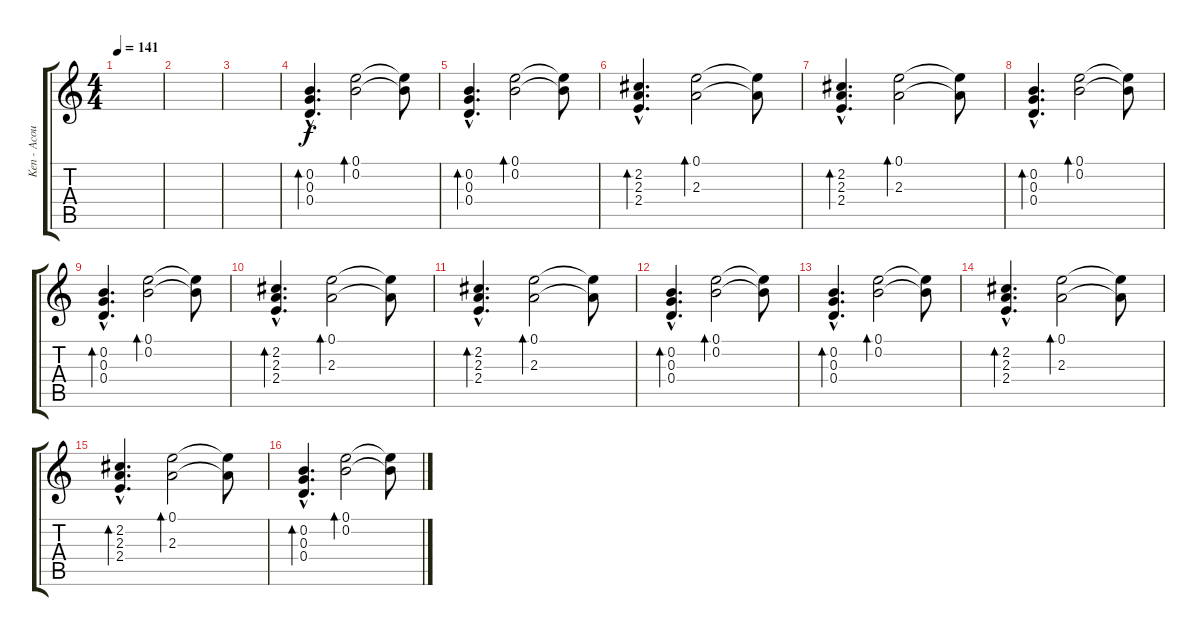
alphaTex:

\track ("Ken - Acoustic" "Ken - Acou") {instrument acousticguitarsteel}
\staff {score tabs}
\tuning (E4 B3 G3 D3 A2 E2) {hide}
\ts (4 4)
\tempo 141
\clef g2
\ks c
|
|
|
(0.2{hac} 0.3{hac} 0.4{hac}).4{d bd 240} (0.1 0.2).2{bd 240} (0.1{t} 0.2{t}).8 |
(0.2{hac} 0.3{hac} 0.4{hac}).4{d bd 240} (0.1 0.2).2{bd 240} (0.1{t} 0.2{t}).8 |
(2.2{hac} 2.3{hac} 2.4{hac}).4{d bd 240} (0.1 2.3).2{bd 240} (0.1{t} 2.3{t}).8 |
(2.2{hac} 2.3{hac} 2.4{hac}).4{d bd 240} (0.1 2.3).2{bd 240} (0.1{t} 2.3{t}).8 |
(0.2{hac} 0.3{hac} 0.4{hac}).4{d bd 240} (0.1 0.2).2{bd 240} (0.1{t} 0.2{t}).8 |
(0.2{hac} 0.3{hac} 0.4{hac}).4{d bd 240} (0.1 0.2).2{bd 240} (0.1{t} 0.2{t}).8 |
(2.2{hac} 2.3{hac} 2.4{hac}).4{d bd 240} (0.1 2.3).2{bd 240} (0.1{t} 2.3{t}).8 |
(2.2{hac} 2.3{hac} 2.4{hac}).4{d bd 240} (0.1 2.3).2{bd 240} (0.1{t} 2.3{t}).8 |
(0.2{hac} 0.3{hac} 0.4{hac}).4{d bd 240} (0.1 0.2).2{bd 240} (0.1{t} 0.2{t}).8 |
(0.2{hac} 0.3{hac} 0.4{hac}).4{d bd 240} (0.1 0.2).2{bd 240} (0.1{t} 0.2{t}).8 |
(2.2{hac} 2.3{hac} 2.4{hac}).4{d bd 240} (0.1 2.3).2{bd 240} (0.1{t} 2.3{t}).8 |
(2.2{hac} 2.3{hac} 2.4{hac}).4{d bd 240} (0.1 2.3).2{bd 240} (0.1{t} 2.3{t}).8 |
(0.2{hac} 0.3{hac} 0.4{hac}).4{d bd 240} (0.1 0.2).2{bd 240} (0.1{t} 0.2{t}).8
